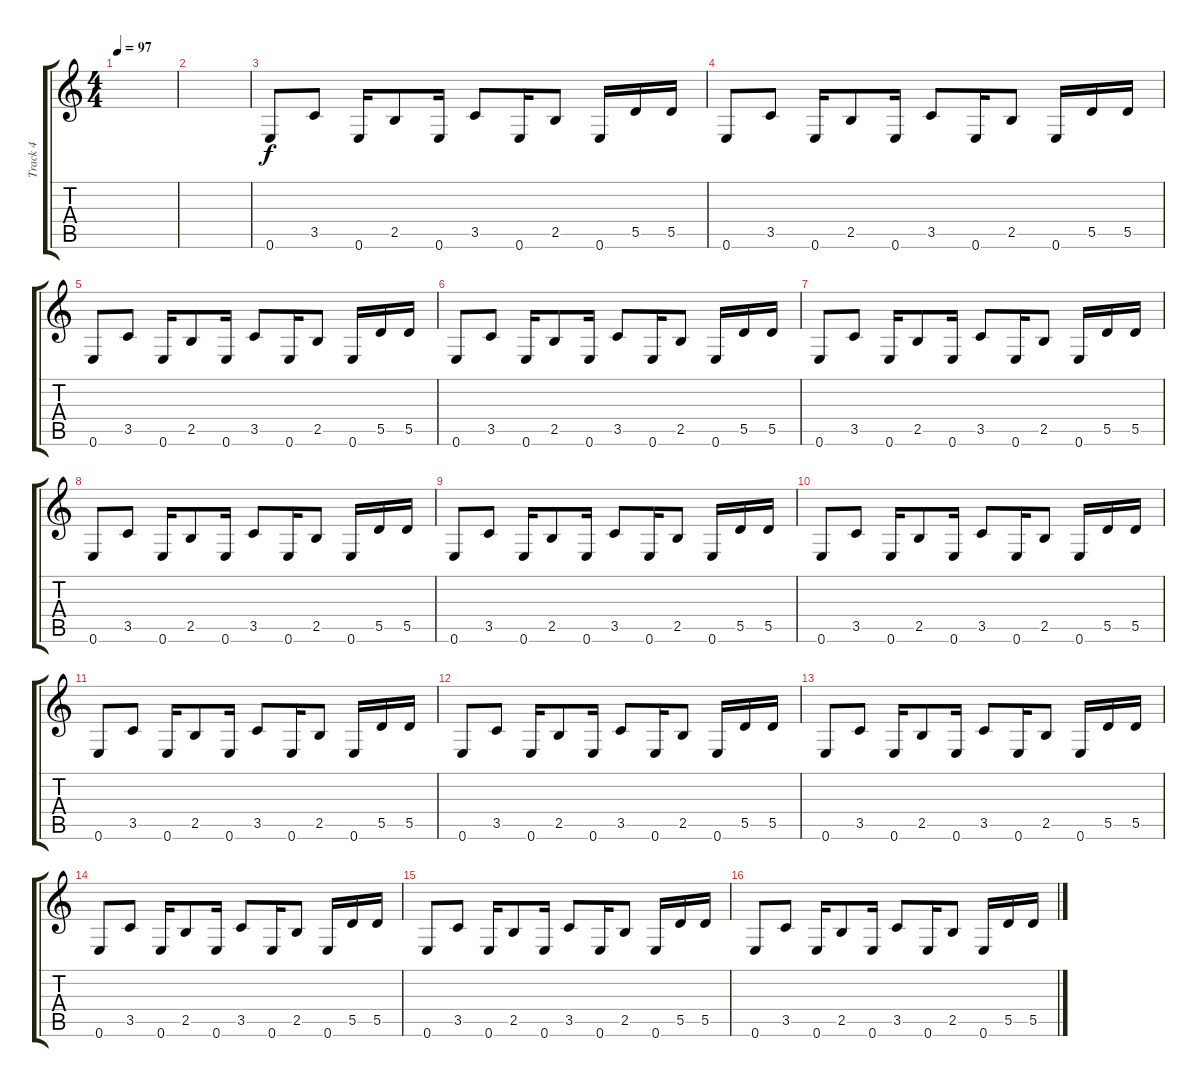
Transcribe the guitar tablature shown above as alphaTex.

\track ("Track 4" "Track 4") {instrument distortionguitar}
\staff {score tabs}
\tuning (E4 B3 G3 D3 A2 E2) {hide}
\ts (4 4)
\tempo 97
\clef g2
\ks c
|
|
0.6.8{instrument distortionguitar} 3.5.8 0.6.16 2.5.8 0.6.16 3.5.8 0.6.16 2.5.8 0.6.16 5.5.16 5.5.16 |
0.6.8 3.5.8 0.6.16 2.5.8 0.6.16 3.5.8 0.6.16 2.5.8 0.6.16 5.5.16 5.5.16 |
0.6.8 3.5.8 0.6.16 2.5.8 0.6.16 3.5.8 0.6.16 2.5.8 0.6.16 5.5.16 5.5.16 |
0.6.8 3.5.8 0.6.16 2.5.8 0.6.16 3.5.8 0.6.16 2.5.8 0.6.16 5.5.16 5.5.16 |
0.6.8 3.5.8 0.6.16 2.5.8 0.6.16 3.5.8 0.6.16 2.5.8 0.6.16 5.5.16 5.5.16 |
0.6.8 3.5.8 0.6.16 2.5.8 0.6.16 3.5.8 0.6.16 2.5.8 0.6.16 5.5.16 5.5.16 |
0.6.8 3.5.8 0.6.16 2.5.8 0.6.16 3.5.8 0.6.16 2.5.8 0.6.16 5.5.16 5.5.16 |
0.6.8 3.5.8 0.6.16 2.5.8 0.6.16 3.5.8 0.6.16 2.5.8 0.6.16 5.5.16 5.5.16 |
0.6.8 3.5.8 0.6.16 2.5.8 0.6.16 3.5.8 0.6.16 2.5.8 0.6.16 5.5.16 5.5.16 |
0.6.8 3.5.8 0.6.16 2.5.8 0.6.16 3.5.8 0.6.16 2.5.8 0.6.16 5.5.16 5.5.16 |
0.6.8 3.5.8 0.6.16 2.5.8 0.6.16 3.5.8 0.6.16 2.5.8 0.6.16 5.5.16 5.5.16 |
0.6.8 3.5.8 0.6.16 2.5.8 0.6.16 3.5.8 0.6.16 2.5.8 0.6.16 5.5.16 5.5.16 |
0.6.8 3.5.8 0.6.16 2.5.8 0.6.16 3.5.8 0.6.16 2.5.8 0.6.16 5.5.16 5.5.16 |
0.6.8 3.5.8 0.6.16 2.5.8 0.6.16 3.5.8 0.6.16 2.5.8 0.6.16 5.5.16 5.5.16
